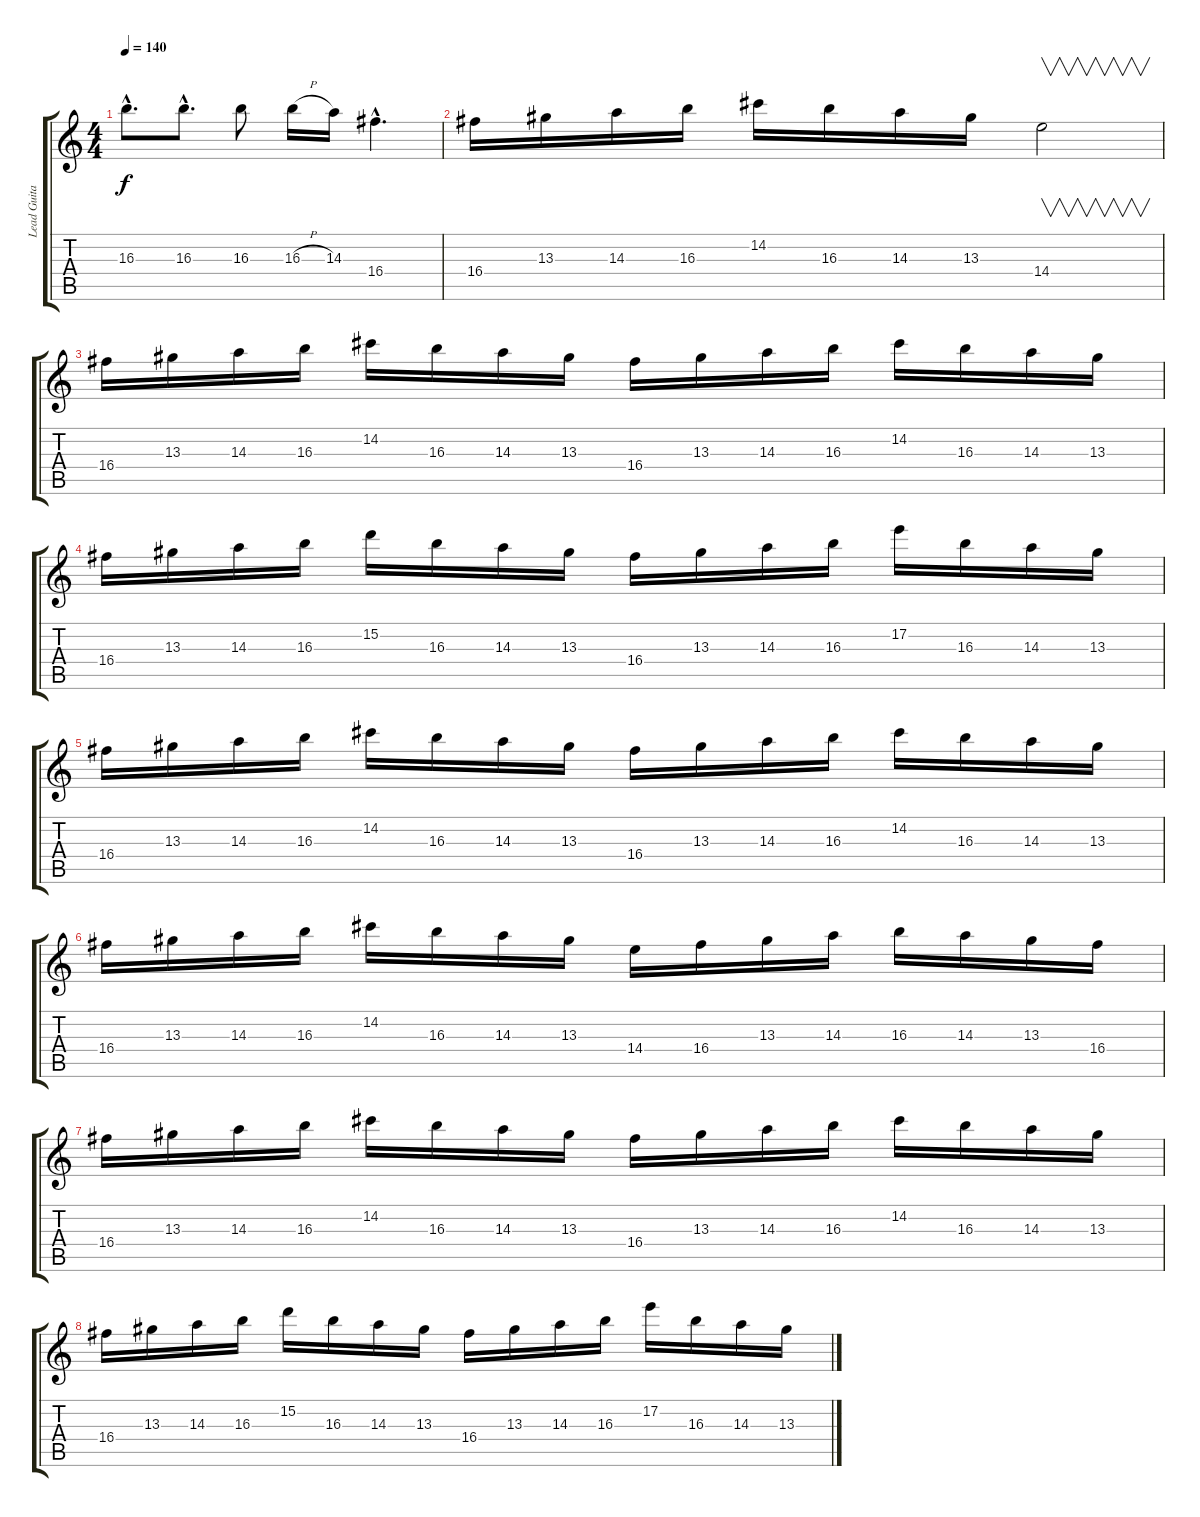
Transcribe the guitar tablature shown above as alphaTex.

\track ("Lead Guitar" "Lead Guita") {instrument distortionguitar}
\staff {score tabs}
\tuning (E4 B3 G3 D3 A2 E2) {hide}
\ts (4 4)
\tempo 140
\clef g2
\ks c
16.3{hac}.8{d dy f} 16.3{hac}.8{d} 16.3.8 16.3{h}.16 14.3.16 16.4{hac}.4{d} |
16.4.16 13.3.16 14.3.16 16.3.16 14.2.16 16.3.16 14.3.16 13.3.16 14.4.2{v} |
16.4.16 13.3.16 14.3.16 16.3.16 14.2.16 16.3.16 14.3.16 13.3.16 16.4.16 13.3.16 14.3.16 16.3.16 14.2.16 16.3.16 14.3.16 13.3.16 |
16.4.16 13.3.16 14.3.16 16.3.16 15.2.16 16.3.16 14.3.16 13.3.16 16.4.16 13.3.16 14.3.16 16.3.16 17.2.16 16.3.16 14.3.16 13.3.16 |
16.4.16 13.3.16 14.3.16 16.3.16 14.2.16 16.3.16 14.3.16 13.3.16 16.4.16 13.3.16 14.3.16 16.3.16 14.2.16 16.3.16 14.3.16 13.3.16 |
16.4.16 13.3.16 14.3.16 16.3.16 14.2.16 16.3.16 14.3.16 13.3.16 14.4.16 16.4.16 13.3.16 14.3.16 16.3.16 14.3.16 13.3.16 16.4.16 |
16.4.16 13.3.16 14.3.16 16.3.16 14.2.16 16.3.16 14.3.16 13.3.16 16.4.16 13.3.16 14.3.16 16.3.16 14.2.16 16.3.16 14.3.16 13.3.16 |
16.4.16 13.3.16 14.3.16 16.3.16 15.2.16 16.3.16 14.3.16 13.3.16 16.4.16 13.3.16 14.3.16 16.3.16 17.2.16 16.3.16 14.3.16 13.3.16
